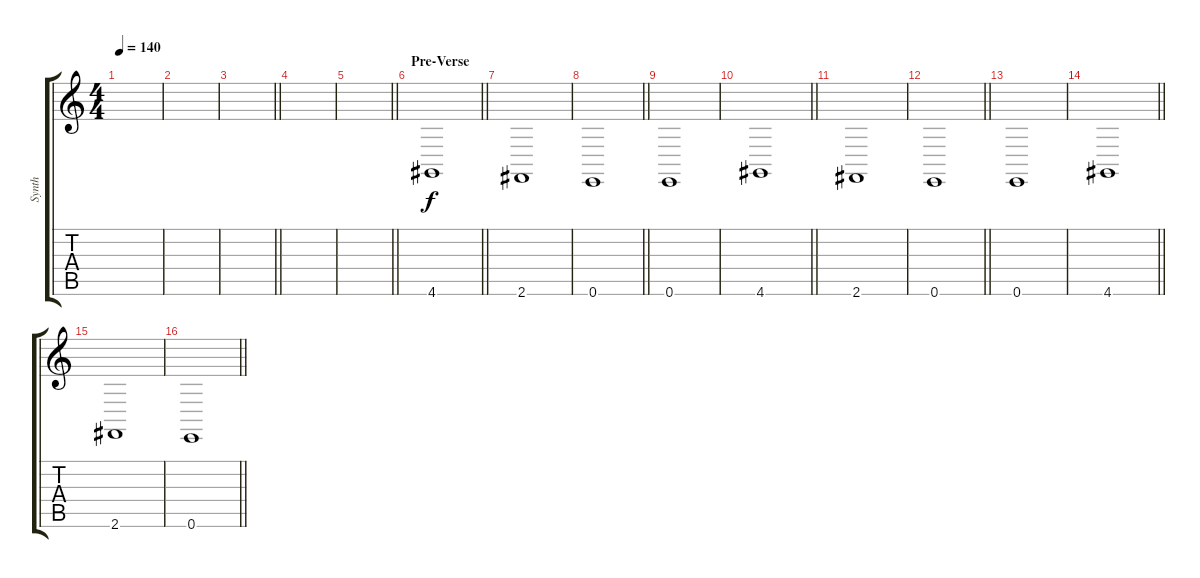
\track ("Synth" "Synth") {instrument lead2sawtooth}
\staff {score tabs}
\tuning (E4 B3 G3 D3 A2 E2) {hide}
\ts (4 4)
\tempo 140
\clef g2
\ks c
|
|
\barLineRight lightlight
|
|
\barLineRight lightlight
|
\section ("" "Pre-Verse")
\barLineRight lightlight
4.6.1 |
2.6.1 |
\barLineRight lightlight
0.6.1 |
0.6.1 |
\barLineRight lightlight
4.6.1 |
2.6.1 |
\barLineRight lightlight
0.6.1 |
0.6.1 |
\barLineRight lightlight
4.6.1 |
2.6.1 |
\barLineRight lightlight
0.6.1
